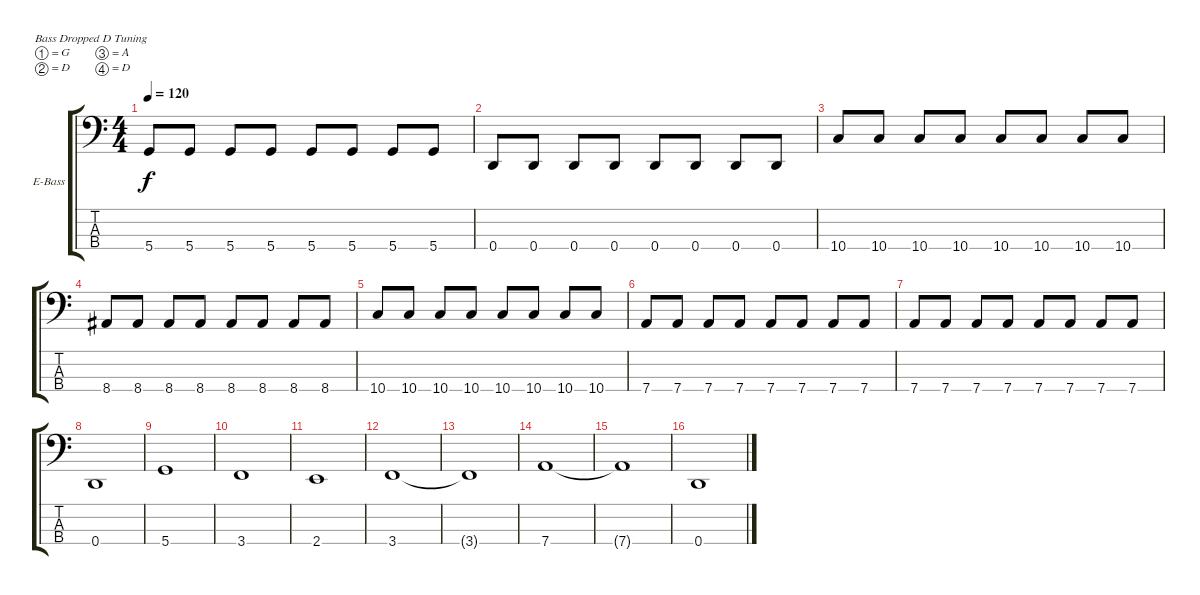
\bracketExtendMode groupsimilarinstruments
\firstSystemTrackNameOrientation horizontal
\otherSystemsTrackNameOrientation horizontal
\track ("Bass guitar (Oliver)" "E-Bass") {instrument electricbassfinger}
\staff {score tabs}
\tuning (G2 D2 A1 D1)
\ts (4 4)
\tempo 120
\clef f4
\ks c
5.4.8{dy f} 5.4.8 5.4.8 5.4.8 5.4.8 5.4.8 5.4.8 5.4.8 |
0.4.8 0.4.8 0.4.8 0.4.8 0.4.8 0.4.8 0.4.8 0.4.8 |
10.4.8 10.4.8 10.4.8 10.4.8 10.4.8 10.4.8 10.4.8 10.4.8 |
8.4.8 8.4.8 8.4.8 8.4.8 8.4.8 8.4.8 8.4.8 8.4.8 |
10.4.8 10.4.8 10.4.8 10.4.8 10.4.8 10.4.8 10.4.8 10.4.8 |
7.4.8 7.4.8 7.4.8 7.4.8 7.4.8 7.4.8 7.4.8 7.4.8 |
7.4.8 7.4.8 7.4.8 7.4.8 7.4.8 7.4.8 7.4.8 7.4.8 |
0.4.1 |
5.4.1 |
3.4.1 |
2.4.1 |
3.4.1 |
3.4{t}.1 |
7.4.1 |
7.4{t}.1 |
0.4.1
